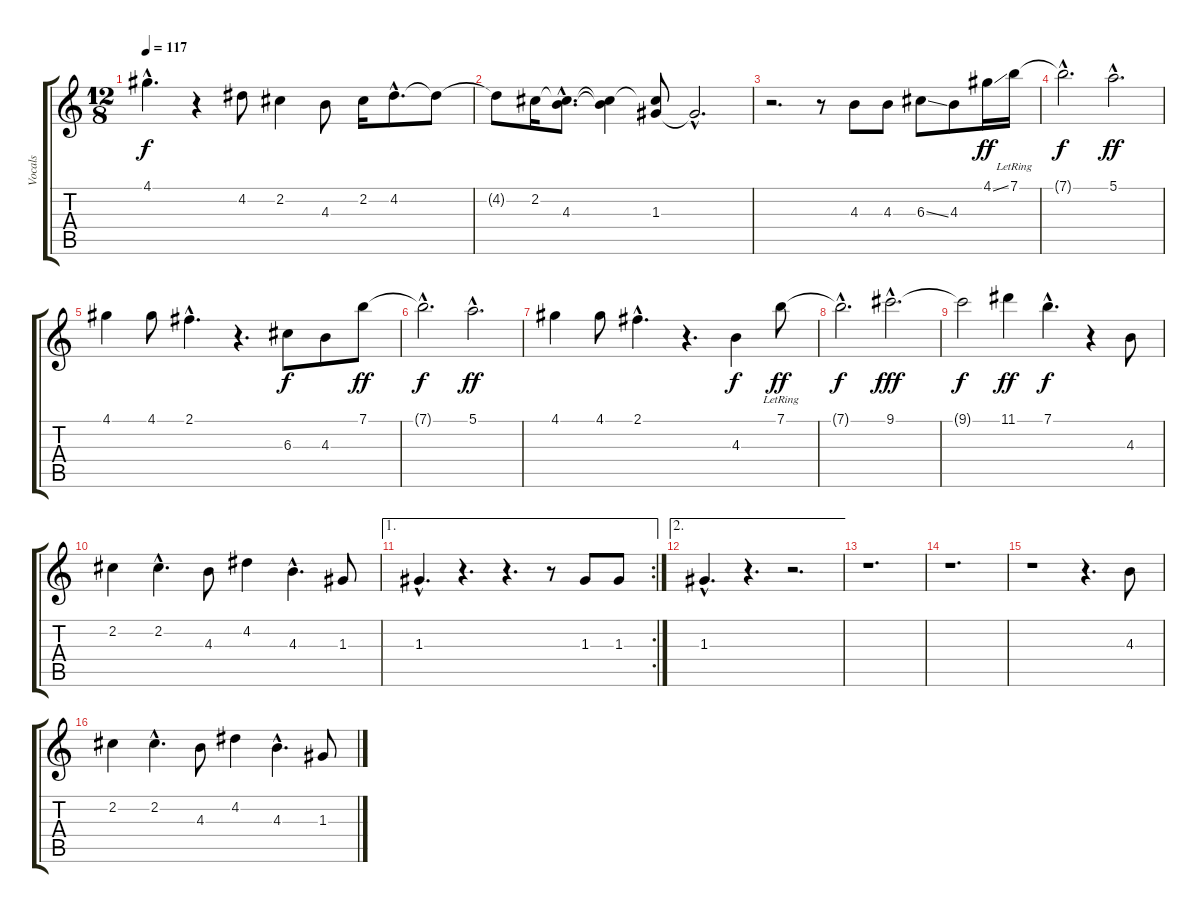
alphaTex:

\track ("Vocals" "Vocals") {instrument overdrivenguitar}
\staff {score tabs}
\tuning (E4 B3 G3 D3 A2 E2) {hide}
\ts (12 8)
\tempo 117
\clef g2
\ks c
4.1{hac}.4{d dy f} r.4 4.2.8 2.2.4 4.3.8 2.2.16 4.2{hac}.8{d} 4.2{t}.8 |
4.2{t}.8 2.2.16 (2.2{hac t} 4.3{hac}).8{d} (2.2{t} 4.3{t}).4 (2.2{t} 1.3).8 1.3{hac t}.2{d} |
r.2{d} r.8 4.3.8 4.3.8 6.3{ss}.8 4.3.8 4.1{ss}.16{dy ff} 7.1{lr}.16 |
7.1{hac t}.2{d dy f} 5.1{hac}.2{d dy ff} |
4.1.4 4.1.8 2.1{hac}.4{d} r.4{d} 6.3.8{dy f} 4.3.8 7.1.8{dy ff} |
7.1{hac t}.2{d dy f} 5.1{hac}.2{d dy ff} |
4.1.4 4.1.8 2.1{hac}.4{d} r.4{d} 4.3.4{dy f} 7.1{lr}.8{dy ff} |
7.1{hac t}.2{d dy f} 9.1{hac}.2{d dy fff} |
9.1{t}.2{dy f} 11.1.4{dy ff} 7.1{hac}.4{d dy f} r.4 4.3.8 |
2.2.4 2.2{hac}.4{d} 4.3.8 4.2.4 4.3{hac}.4{d} 1.3.8 |
\ae 1
\rc 2
1.3{hac}.4{d} r.4{d} r.4{d} r.8 1.3.8 1.3.8 |
\ae 2
1.3{hac}.4{d} r.4{d} r.2{d} |
r.1{d} |
r.1{d} |
r.1 r.4{d} 4.3.8 |
2.2.4 2.2{hac}.4{d} 4.3.8 4.2.4 4.3{hac}.4{d} 1.3.8
